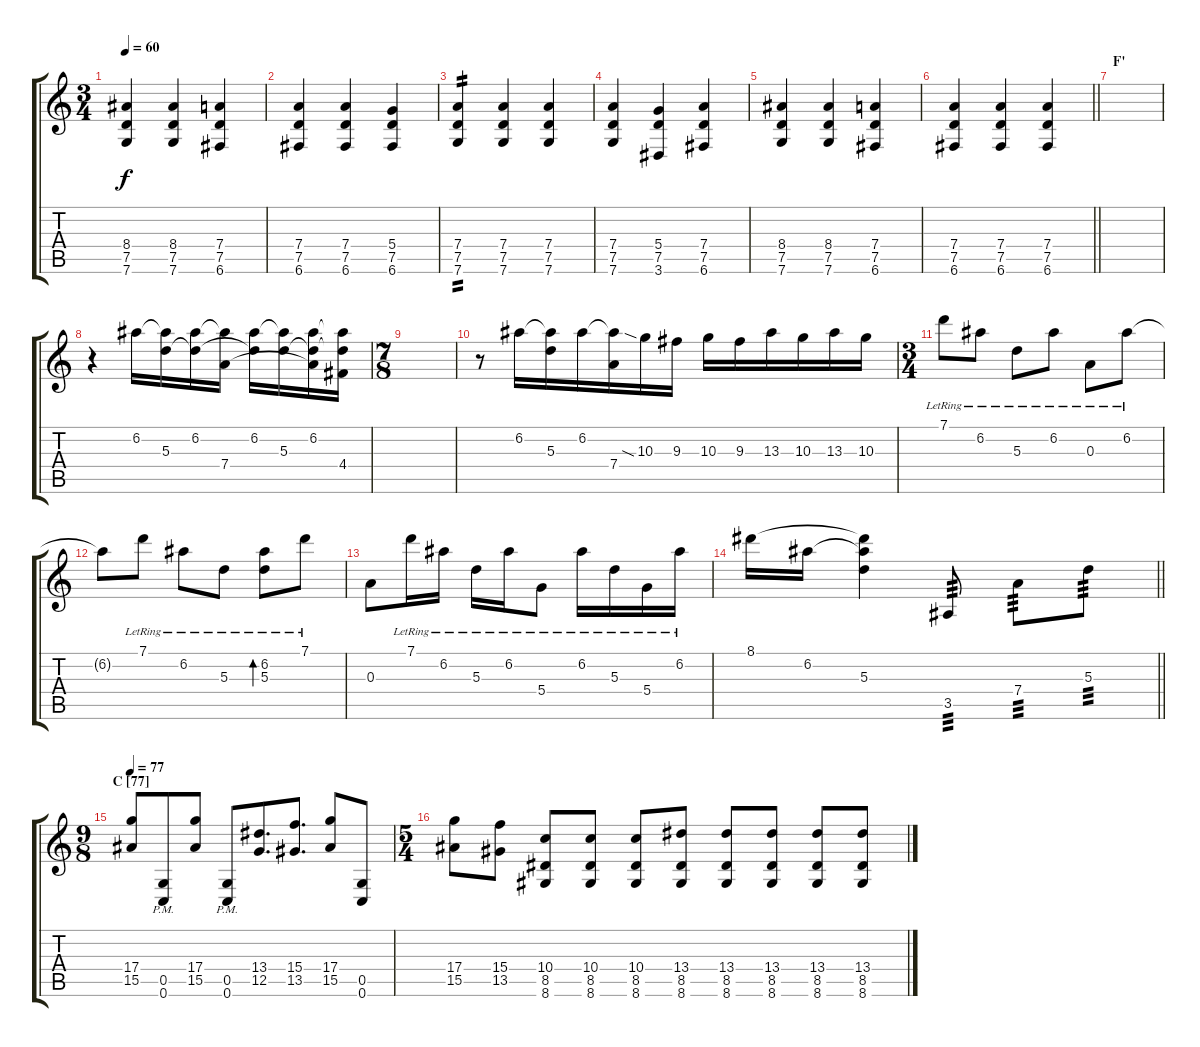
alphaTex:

\track "" {instrument overdrivenguitar}
\staff {score tabs}
\tuning (G4 E4 A3 D3 G2 C2) {hide}
\ts (3 4)
\tempo 60
\clef g2
\ks c
(8.4 7.5 7.6).4{dy f} (8.4 7.5 7.6).4 (7.4 7.5 6.6).4 |
(7.4 7.5 6.6).4 (7.4 7.5 6.6).4 (5.4 7.5 6.6).4 |
(7.4 7.5 7.6).4{tp 2} (7.4 7.5 7.6).4 (7.4 7.5 7.6).4 |
(7.4 7.5 7.6).4 (5.4 7.5 3.6).4 (7.4 7.5 6.6).4 |
(8.4 7.5 7.6).4 (8.4 7.5 7.6).4 (7.4 7.5 6.6).4 |
\barLineRight lightlight
(7.4 7.5 6.6).4 (7.4 7.5 6.6).4 (7.4 7.5 6.6).4 |
\section ("" "F'")
|
r.4 6.2.16 (6.2{t} 5.3).16 (6.2 5.3{t}).16 (6.2{t} 7.4).16 (6.2 5.3{t}).16 (6.2{t} 5.3).16 (6.2 5.3{t} 7.4{t}).16 (6.2{t} 5.3{t} 4.4).16 |
\ts (7 8)
|
r.8 6.2.16 (6.2{t} 5.3).16 6.2.16 (6.2{t} 7.4).16 10.3{sia}.16 9.3.16 10.3.16 9.3.16 13.3.16 10.3.16 13.3.16 10.3.16 |
\ts (3 4)
7.1{lr}.8 6.2{lr}.8 5.3{lr}.8 6.2{lr}.8 0.3{lr}.8 6.2{lr}.8 |
6.2{t}.8 7.1{lr}.8 6.2{lr}.8 5.3{lr}.8 (6.2{lr} 5.3{lr}).8{bd 60} 7.1{lr}.8 |
0.3.8 7.1{lr}.16 6.2{lr}.16 5.3{lr}.16 6.2{lr}.16 5.4{lr}.8 6.2{lr}.16 5.3{lr}.16 5.4{lr}.16 6.2{lr}.16 |
\barLineRight lightlight
8.1.16 6.2.16 (8.1{t} 6.2{t} 5.3).4 3.5.8{tp 3} 7.4.8{tp 3} 5.3.8{tp 3} |
\ts (9 8)
\section ("" "C [77]")
\tempo 77
(17.4 15.5).8 (0.5{pm} 0.6{pm}).8 (17.4 15.5).8 (0.5{pm} 0.6{pm}).8 (13.4 12.5).8{d} (15.4 13.5).8{d} (17.4 15.5).8 (0.5 0.6).8 |
\ts (5 4)
(17.4 15.5).8 (15.4 13.5).8 (10.4 8.5 8.6).8 (10.4 8.5 8.6).8 (10.4 8.5 8.6).8 (13.4 8.5 8.6).8 (13.4 8.5 8.6).8 (13.4 8.5 8.6).8 (13.4 8.5 8.6).8 (13.4 8.5 8.6).8
